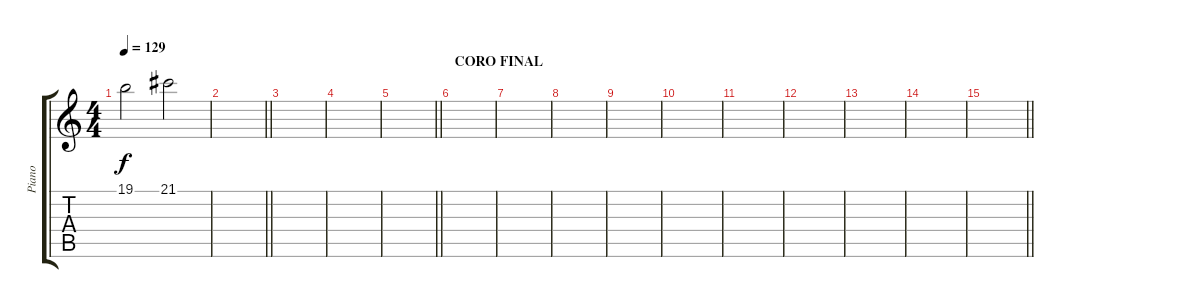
\track ("Piano" "Piano") {instrument honkytonkpiano}
\staff {score tabs}
\tuning (E4 B3 G3 D3 A2 E2) {hide}
\ts (4 4)
\tempo 129
\clef g2
\ks c
19.1.2{dy f} 21.1.2 |
\barLineRight lightlight
|
|
|
\barLineRight lightlight
|
\section ("" "CORO FINAL")
|
|
|
|
|
|
|
|
|
\barLineRight lightlight
